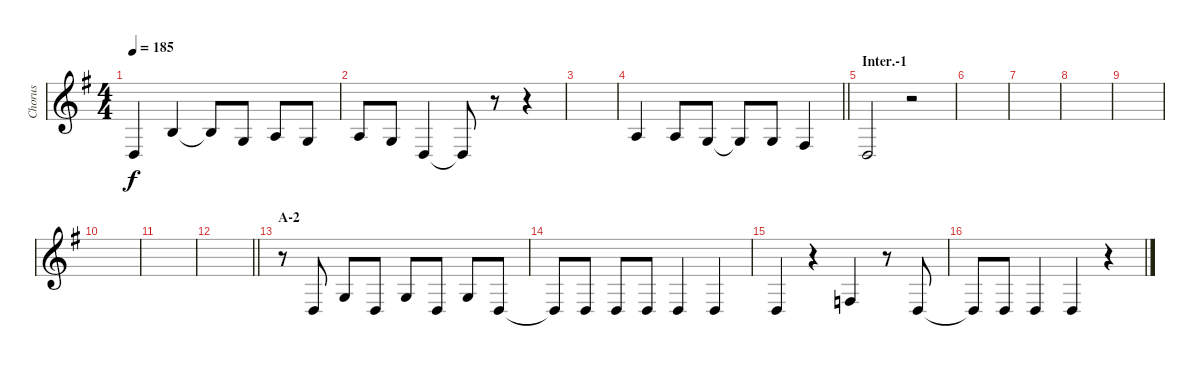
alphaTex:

\track ("Chorus" "Chorus") {instrument viola}
\staff {score}
\tuning (E4 B3 G3 D3 A2 E2) {hide}
\ts (4 4)
\tempo 185
\clef g2
\ks g
0.4.4{dy f} 0.2.4 0.2{t}.8 0.3.8 2.3.8 0.3.8 |
2.3.8 0.3.8 0.4.4 0.4{t}.8 r.8 r.4 |
|
\barLineRight lightlight
2.3.4 2.3.8 0.3.8 0.3{t}.8 0.3.8 4.4.4 |
\section ("" "Inter.-1")
0.4.2 r.2 |
|
|
|
|
|
|
\barLineRight lightlight
|
\section ("" "A-2")
r.8 0.4.8 0.3.8 0.4.8 0.3.8 0.4.8 0.3.8 0.4.8 |
0.4{t}.8 0.4.8 0.4.8 0.4.8 0.4.4 0.4.4 |
0.4.4 r.4 3.4.4 r.8 0.4.8 |
0.4{t}.8 0.4.8 0.4.4 0.4.4 r.4
